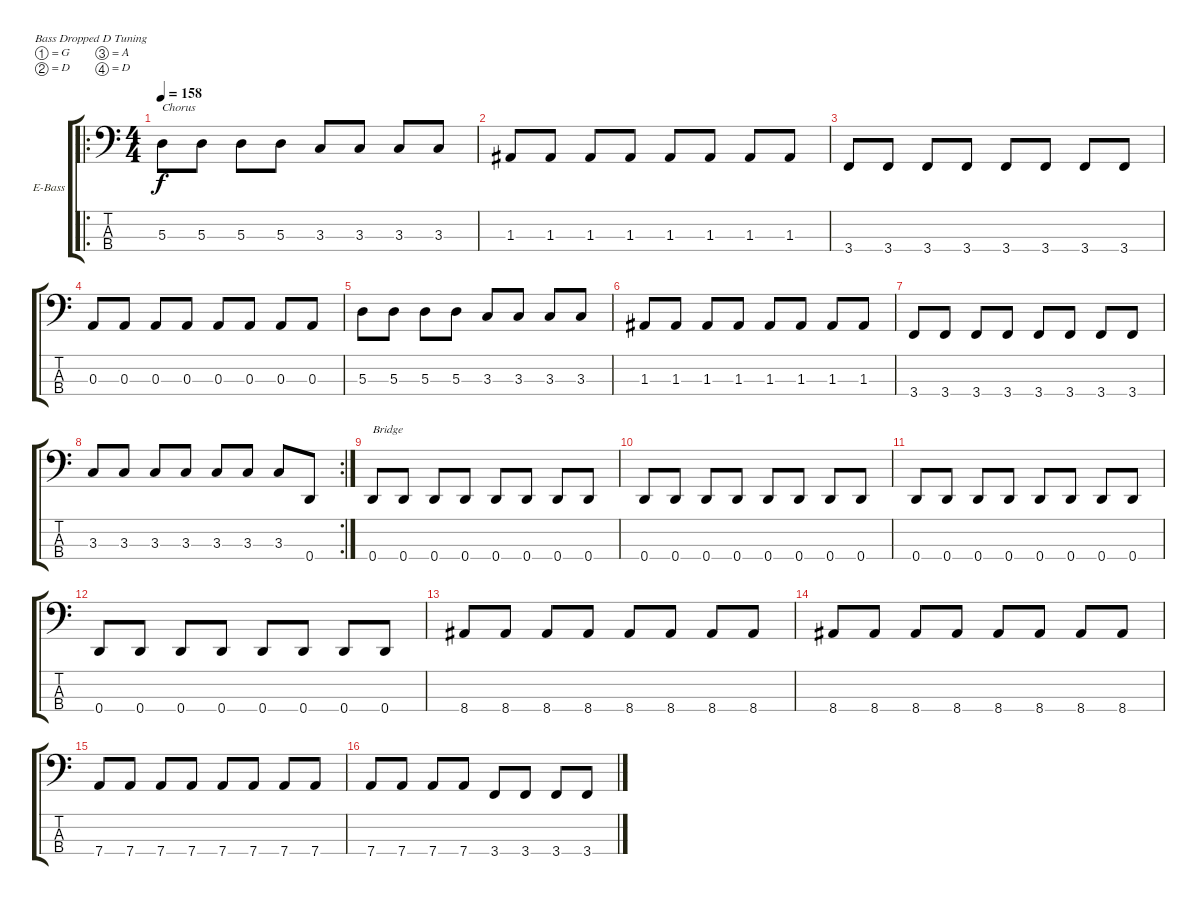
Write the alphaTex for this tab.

\bracketExtendMode groupsimilarinstruments
\firstSystemTrackNameOrientation horizontal
\otherSystemsTrackNameOrientation horizontal
\track ("Bass" "E-Bass") {instrument electricbassfinger}
\staff {score tabs}
\tuning (G2 D2 A1 D1)
\ro
\ts (4 4)
\tempo 158
\clef f4
\ks c
5.3.8{txt "Chorus" dy f} 5.3.8 5.3.8 5.3.8 3.3.8 3.3.8 3.3.8 3.3.8 |
1.3.8 1.3.8 1.3.8 1.3.8 1.3.8 1.3.8 1.3.8 1.3.8 |
3.4.8 3.4.8 3.4.8 3.4.8 3.4.8 3.4.8 3.4.8 3.4.8 |
0.3.8 0.3.8 0.3.8 0.3.8 0.3.8 0.3.8 0.3.8 0.3.8 |
5.3.8 5.3.8 5.3.8 5.3.8 3.3.8 3.3.8 3.3.8 3.3.8 |
1.3.8 1.3.8 1.3.8 1.3.8 1.3.8 1.3.8 1.3.8 1.3.8 |
3.4.8 3.4.8 3.4.8 3.4.8 3.4.8 3.4.8 3.4.8 3.4.8 |
\rc 2
3.3.8 3.3.8 3.3.8 3.3.8 3.3.8 3.3.8 3.3.8 0.4.8 |
0.4.8{txt "Bridge"} 0.4.8 0.4.8 0.4.8 0.4.8 0.4.8 0.4.8 0.4.8 |
0.4.8 0.4.8 0.4.8 0.4.8 0.4.8 0.4.8 0.4.8 0.4.8 |
0.4.8 0.4.8 0.4.8 0.4.8 0.4.8 0.4.8 0.4.8 0.4.8 |
0.4.8 0.4.8 0.4.8 0.4.8 0.4.8 0.4.8 0.4.8 0.4.8 |
8.4.8 8.4.8 8.4.8 8.4.8 8.4.8 8.4.8 8.4.8 8.4.8 |
8.4.8 8.4.8 8.4.8 8.4.8 8.4.8 8.4.8 8.4.8 8.4.8 |
7.4.8 7.4.8 7.4.8 7.4.8 7.4.8 7.4.8 7.4.8 7.4.8 |
7.4.8 7.4.8 7.4.8 7.4.8 3.4.8 3.4.8 3.4.8 3.4.8
